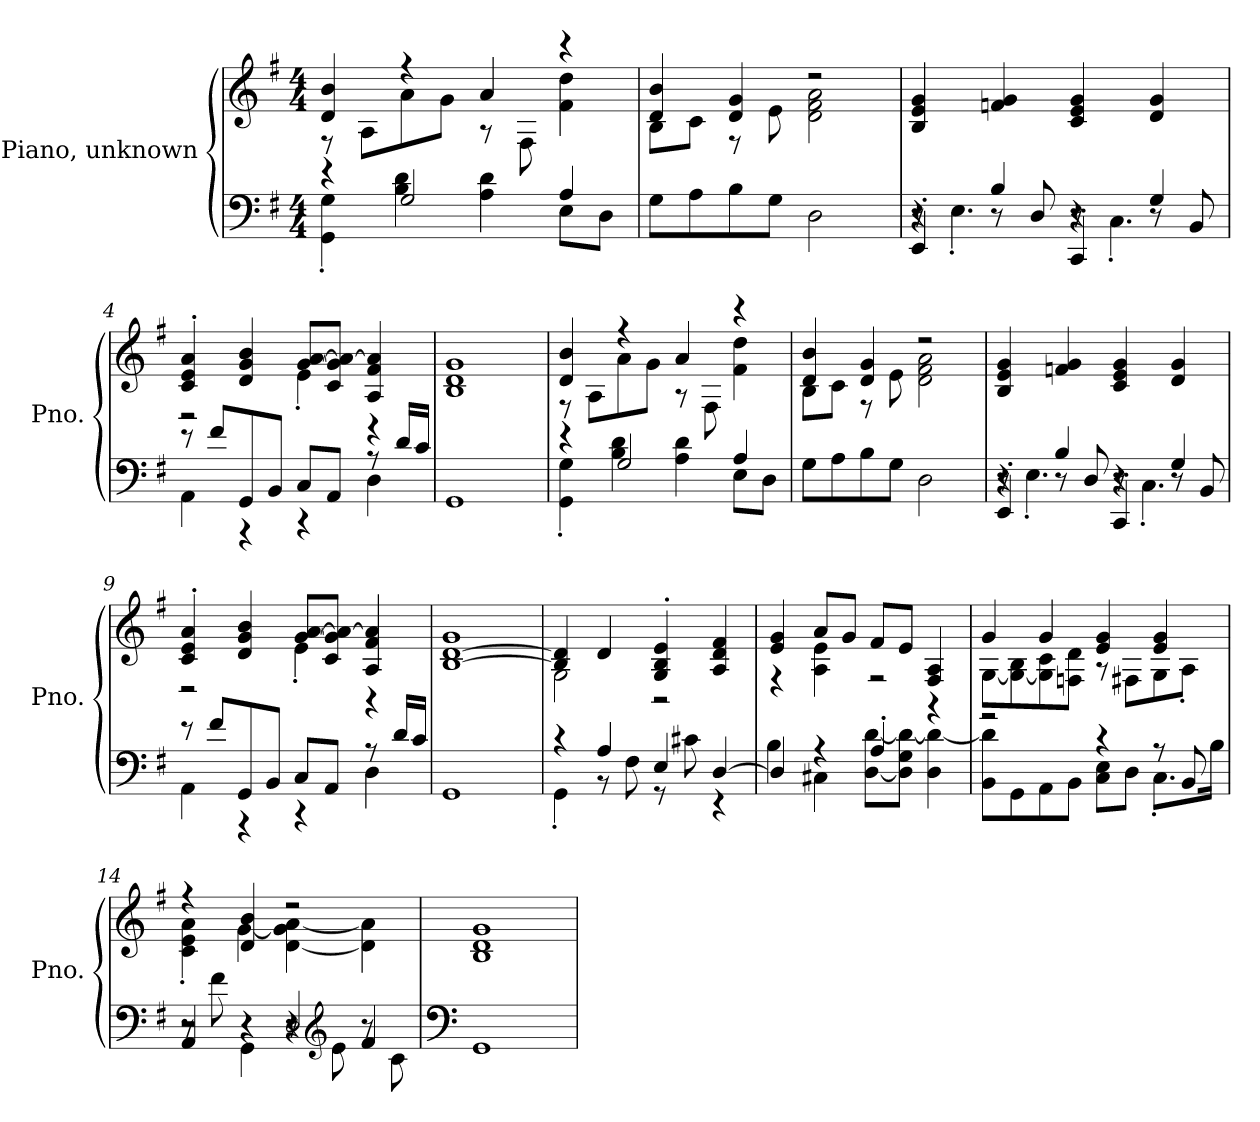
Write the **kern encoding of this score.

**kern	**kern
*part1	*part1
*staff2	*staff1
*I"Piano, unknown	*
*I'Pno.	*
*clefF4	*clefG2
*k[f#]	*k[f#]
*M4/4	*M4/4
*MM120	*MM120
=1	=1
*^	*^
4r	4GG\' 4G\'	4d/ 4b/	8r
.	.	.	8A\L
2G/	4B\ 4d\	4r	8a\
.	.	.	8g\J
.	4A\ 4d\	4a/	8r
.	.	.	8F#\
4A/	8E\L	4r	4f#\ 4dd\
.	8D\J	.	.
*v	*v	*	*
=2	=2	=2
8G\L	4d/ 4b/	8B\L
8A\	.	8c\J
8B\	4d/ 4g/	8r
8G\J	.	8e\
2D\	2r	2d\ 2f#\ 2a\
*	*v	*v
=3	=3
*^	*
*	*^	*
4r	8r	4EE'/	4B/ 4e/ 4g/
.	4.E'\	.	.
4B/	.	8r	4fn/ 4g/
.	.	8D/	.
4r	8r	4CC'/	4c/ 4e/ 4g/
.	4.C'\	.	.
4G/	.	8r	4d/ 4g/
.	.	8BB/	.
*	*v	*v	*
=4	=4	=4
*	*	*^
8r	4AA\	4c/' 4e/' 4a/'	2r
8f#/L	.	.	.
8GG/	4r	4d/ 4g/ 4b/	.
8BB/J	.	.	.
8C/L	4r	[8g/ [8a/L	4e'\
8AA/J	.	8c/ 8g/] 8a/_J	.
8r	4D\	4A/ 4f#/ 4a/]	4r
16d/LL	.	.	.
16c/JJ	.	.	.
*v	*v	*	*
*	*v	*v
=5	=5
1GG	1B 1d 1g
!!LO:LB:g=z
=6	=6
*^	*^
4r	4GG\' 4G\'	4d/ 4b/	8r
.	.	.	8A\L
2G/	4B\ 4d\	4r	8a\
.	.	.	8g\J
.	4A\ 4d\	4a/	8r
.	.	.	8F#\
4A/	8E\L	4r	4f#\ 4dd\
.	8D\J	.	.
*v	*v	*	*
=7	=7	=7
8G\L	4d/ 4b/	8B\L
8A\	.	8c\J
8B\	4d/ 4g/	8r
8G\J	.	8e\
2D\	2r	2d\ 2f#\ 2a\
*	*v	*v
=8	=8
*^	*
*	*^	*
4r	8r	4EE'/	4B/ 4e/ 4g/
.	4.E'\	.	.
4B/	.	8r	4fn/ 4g/
.	.	8D/	.
4r	8r	4CC'/	4c/ 4e/ 4g/
.	4.C'\	.	.
4G/	.	8r	4d/ 4g/
.	.	8BB/	.
*	*v	*v	*
=9	=9	=9
*	*	*^
8r	4AA\	4c/' 4e/' 4a/'	2r
8f#/L	.	.	.
8GG/	4r	4d/ 4g/ 4b/	.
8BB/J	.	.	.
8C/L	4r	[8g/ [8a/L	4e'\
8AA/J	.	8c/ 8g/] 8a/_J	.
8r	4D\	4A/ 4f#/ 4a/]	4r
16d/LL	.	.	.
16c/JJ	.	.	.
*v	*v	*	*
=10	=10	=10
1GG	[1B [1d	1g
!!LO:LB:g=z	!!
=11	=11	=11
*^	*	*
4r	4GG'\	4B/] 4d/]	2G\
4A/	8r	4d/	.
.	8F#\	.	.
4E/	8r	4G/' 4B/' 4e/'	2r
.	8c#X\	.	.
[4D/	4r	4A/ 4d/ 4f#/	.
=12	=12	=12	=12
4D/]	4B\	4e/ 4g/	4r
4r	4C#X\	8a/L	4A\ 4e\
.	.	8g/J	.
4A'/	[8D\ [8d\L	8f#/L	2r
.	8D\] 8G\ 8d\_J	8e/J	.
4r	4D\ 4d\_	4F#/ 4A/	.
=13	=13	=13	=13
2r	8BB\ 8d\]L	4g/	[8G\L
.	8GG\	.	8G\_ 8B\
.	8AA\	4g/	8G\] 8c\
.	8BB\J	.	8Fn\ 8d\J
4r	8C\ 8E\L	4e/ 4g/	8r
.	8D\J	.	8F#X\L
8r	8.C'\L	4e/ 4g/	8G\
8BB/	.	.	8A'\J
.	16B\Jk	.	.
=14	=14	=14	=14
*	*^	*	*
2r	8r	4AA/	4r	4c\' 4e\' 4a\'
.	8f#\	.	.	.
.	4GG\	4r	4d/ 4b/	[4g\
4r	8r	2D/	2r	[4d\ 4g\] [4a\
*clefG2	*	*	*	*
.	8e\	.	.	.
4f#/	8r	.	.	4d\] 4a\]
.	8c\	.	.	.
*v	*v	*v	*	*
*	*v	*v
!!LO:LB:g=z
=15	=15
*clefF4	*
1GG	1B 1d 1g
=	=
*-	*-
